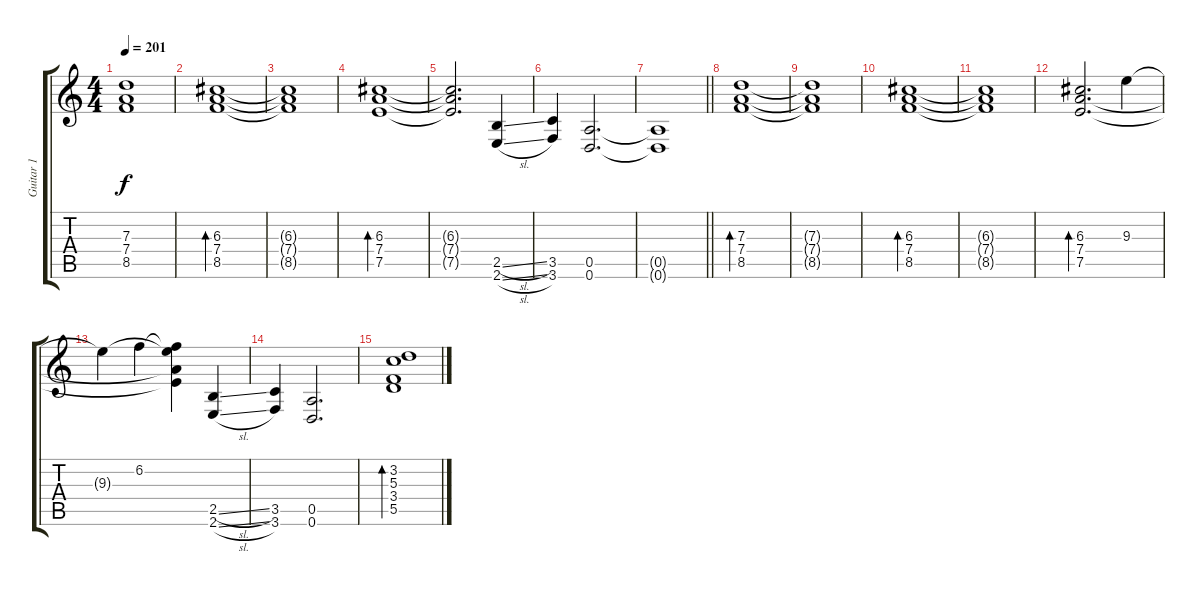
\track ("Guitar 1" "Guitar 1") {instrument distortionguitar}
\staff {score tabs}
\tuning (E4 B3 G3 D3 A2 D2) {hide}
\ts (4 4)
\tempo 201
\clef g2
\ks c
(7.3{t} 7.4{t} 8.5{t}).1{dy f} |
(6.3 7.4 8.5).1{bd 240} |
(6.3{t} 7.4{t} 8.5{t}).1 |
(6.3 7.4 7.5).1{bd 240} |
(6.3{t} 7.4{t} 7.5{t}).2{d} (2.5{sl} 2.6{sl}).4 |
(3.5 3.6).4 (0.5 0.6).2{d} |
\barLineRight lightlight
(0.5{t} 0.6{t}).1 |
(7.3 7.4 8.5).1{bd 240} |
(7.3{t} 7.4{t} 8.5{t}).1 |
(6.3 7.4 8.5).1{bd 240} |
(6.3{t} 7.4{t} 8.5{t}).1 |
(6.3 7.4 7.5).2{d bd 240} 9.3.4 |
9.3{t}.4 6.2.4 (6.2{t} 9.3{t} 7.4{t} 7.5{t}).4 (2.5{sl} 2.6{sl}).4 |
(3.5 3.6).4 (0.5 0.6).2{d} |
(3.2 5.3 3.4 5.5).1{bd 240}
